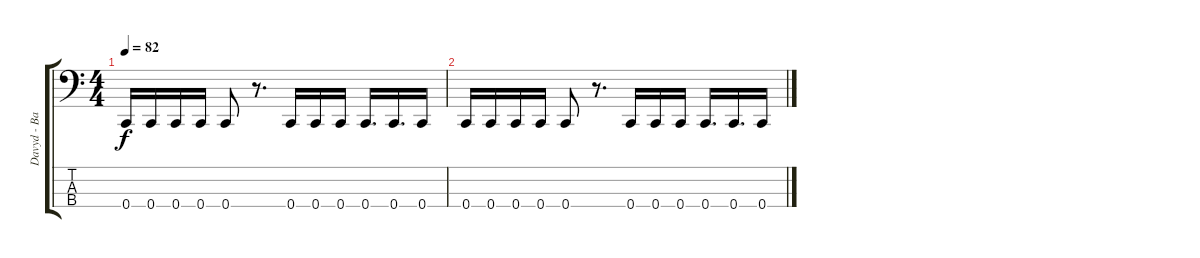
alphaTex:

\track ("Davyd - Bass" "Davyd - Ba") {instrument electricbassfinger}
\staff {score tabs}
\tuning (F2 C2 G1 C1) {hide}
\ts (4 4)
\tempo 82
\clef f4
\ks c
0.4.16{dy f} 0.4.16 0.4.16 0.4.16 0.4.8 r.8{d} 0.4.16 0.4.16 0.4.16 0.4.16{d} 0.4.16{d} 0.4.16 |
0.4.16 0.4.16 0.4.16 0.4.16 0.4.8 r.8{d} 0.4.16 0.4.16 0.4.16 0.4.16{d} 0.4.16{d} 0.4.16
